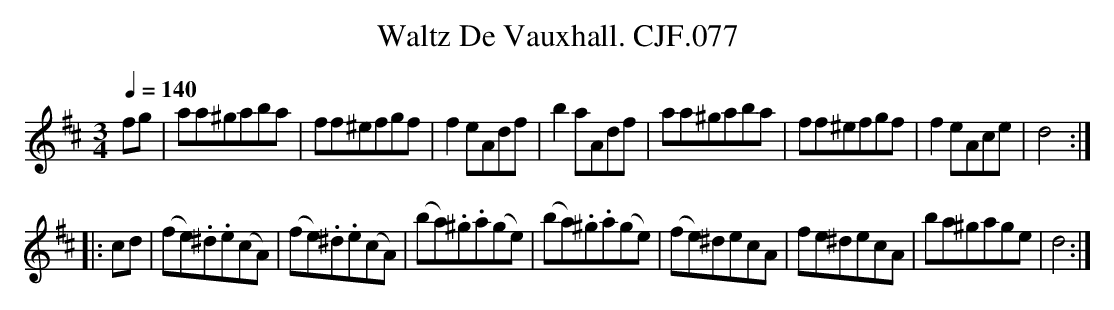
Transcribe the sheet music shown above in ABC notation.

X:1
T:Waltz De Vauxhall. CJF.077
M:3/4
L:1/8
Q:1/4=140
K:D
fg|aa^gaba|ff^efgf|f2eAdf|b2aAdf|\
aa^gaba|ff^efgf|f2eAce|d4:|
|:cd|(fe).^d.e(cA)|(fe).^d.e(cA)|(ba).^g.a(ge)|\
(ba).^g.a(ge)|(fe)^decA|fe^decA|ba^gage|d4:|
